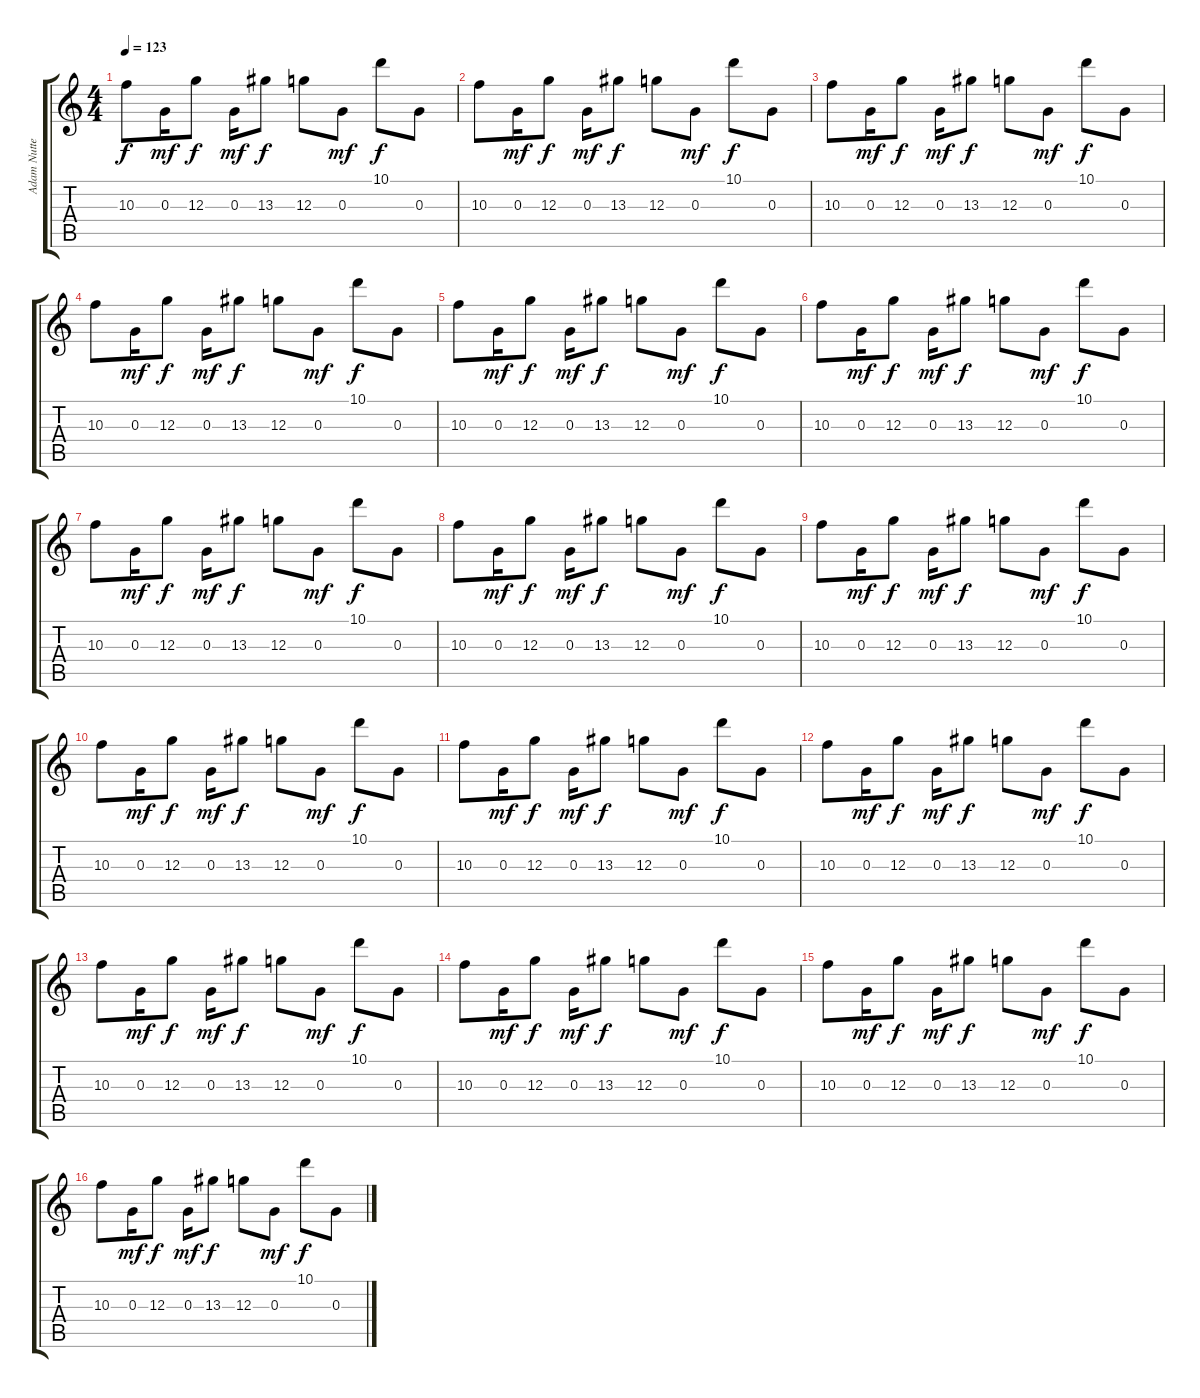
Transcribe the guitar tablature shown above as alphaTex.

\track ("Adam Nutter" "Adam Nutte") {instrument electricguitarclean}
\staff {score tabs}
\tuning (E4 B3 G3 D3 A2 D2) {hide}
\ts (4 4)
\tempo 123
\clef g2
\ks c
10.3.8{dy f} 0.3.16{dy mf volume 13} 12.3.8{dy f} 0.3.16{dy mf} 13.3.8{dy f} 12.3.8 0.3.8{dy mf} 10.1.8{dy f} 0.3.8 |
10.3.8 0.3.16{dy mf} 12.3.8{dy f} 0.3.16{dy mf} 13.3.8{dy f} 12.3.8 0.3.8{dy mf} 10.1.8{dy f} 0.3.8 |
10.3.8 0.3.16{dy mf} 12.3.8{dy f} 0.3.16{dy mf} 13.3.8{dy f} 12.3.8 0.3.8{dy mf} 10.1.8{dy f} 0.3.8 |
10.3.8 0.3.16{dy mf} 12.3.8{dy f} 0.3.16{dy mf} 13.3.8{dy f} 12.3.8 0.3.8{dy mf} 10.1.8{dy f} 0.3.8 |
10.3.8 0.3.16{dy mf} 12.3.8{dy f volume 15} 0.3.16{dy mf} 13.3.8{dy f} 12.3.8 0.3.8{dy mf} 10.1.8{dy f} 0.3.8 |
10.3.8 0.3.16{dy mf} 12.3.8{dy f} 0.3.16{dy mf} 13.3.8{dy f} 12.3.8 0.3.8{dy mf} 10.1.8{dy f} 0.3.8 |
10.3.8 0.3.16{dy mf} 12.3.8{dy f} 0.3.16{dy mf} 13.3.8{dy f} 12.3.8 0.3.8{dy mf} 10.1.8{dy f} 0.3.8 |
10.3.8 0.3.16{dy mf} 12.3.8{dy f} 0.3.16{dy mf} 13.3.8{dy f} 12.3.8 0.3.8{dy mf} 10.1.8{dy f} 0.3.8 |
10.3.8 0.3.16{dy mf} 12.3.8{dy f} 0.3.16{dy mf} 13.3.8{dy f} 12.3.8 0.3.8{dy mf} 10.1.8{dy f} 0.3.8 |
10.3.8 0.3.16{dy mf} 12.3.8{dy f} 0.3.16{dy mf} 13.3.8{dy f} 12.3.8 0.3.8{dy mf} 10.1.8{dy f} 0.3.8 |
10.3.8 0.3.16{dy mf} 12.3.8{dy f} 0.3.16{dy mf} 13.3.8{dy f} 12.3.8 0.3.8{dy mf} 10.1.8{dy f} 0.3.8 |
10.3.8 0.3.16{dy mf} 12.3.8{dy f} 0.3.16{dy mf} 13.3.8{dy f} 12.3.8 0.3.8{dy mf} 10.1.8{dy f} 0.3.8 |
10.3.8 0.3.16{dy mf} 12.3.8{dy f} 0.3.16{dy mf} 13.3.8{dy f} 12.3.8 0.3.8{dy mf} 10.1.8{dy f} 0.3.8 |
10.3.8 0.3.16{dy mf} 12.3.8{dy f} 0.3.16{dy mf} 13.3.8{dy f} 12.3.8 0.3.8{dy mf} 10.1.8{dy f} 0.3.8 |
10.3.8 0.3.16{dy mf} 12.3.8{dy f} 0.3.16{dy mf} 13.3.8{dy f} 12.3.8 0.3.8{dy mf} 10.1.8{dy f} 0.3.8 |
10.3.8 0.3.16{dy mf} 12.3.8{dy f} 0.3.16{dy mf} 13.3.8{dy f} 12.3.8 0.3.8{dy mf} 10.1.8{dy f} 0.3.8
